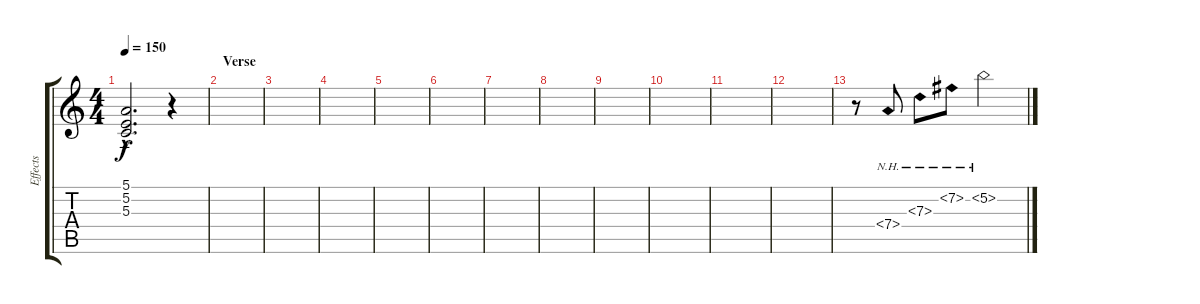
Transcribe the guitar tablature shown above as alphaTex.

\track ("Effects" "Effects") {instrument reversecymbal}
\staff {score tabs}
\tuning (E4 B3 G3 D3 A2 E2) {hide}
\ts (4 4)
\tempo 150
\clef g2
\ks c
(5.1{hac} 5.2{hac} 5.3{hac}).2{d dy f} r.4 |
\section ("" "Verse")
|
|
|
|
|
|
|
|
|
|
|
r.8{instrument guitarharmonics} 7.4{nh}.8 7.3{nh}.8 7.2{nh}.8 5.2{nh}.2
